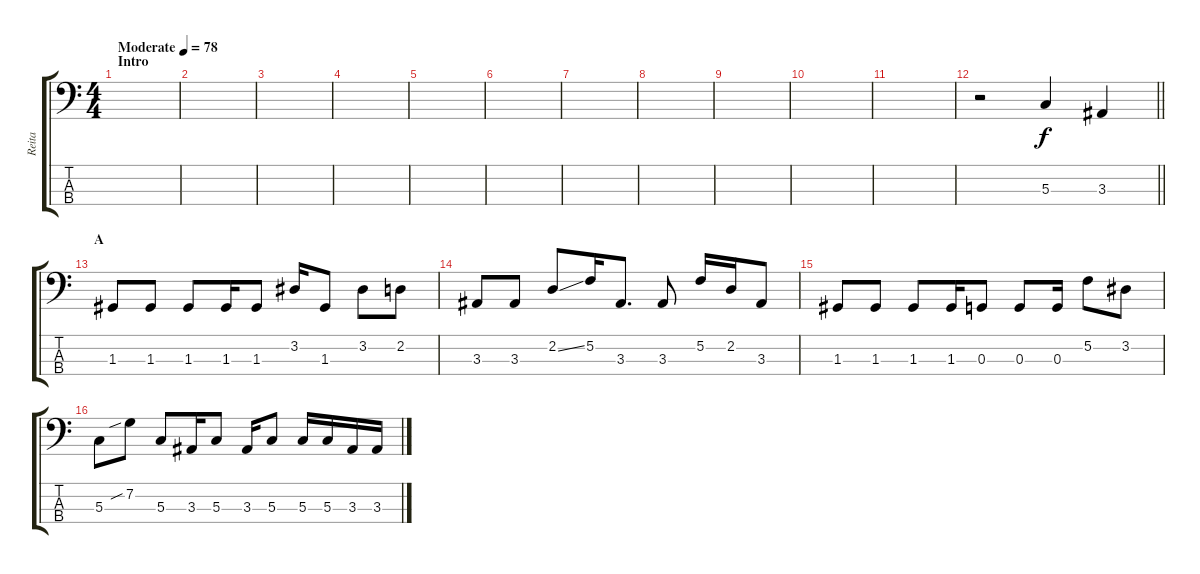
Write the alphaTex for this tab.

\track ("Reita" "Reita") {instrument electricbasspick}
\staff {score tabs}
\tuning (F2 C2 G1 D1) {hide}
\ts (4 4)
\section ("" "Intro")
\tempo (78 "Moderate")
\clef f4
\ks c
|
|
|
|
|
|
|
|
|
|
|
\barLineRight lightlight
r.2 5.3.4 3.3.4 |
\section ("" "A")
1.3.8 1.3.8 1.3.8 1.3.16 1.3.8 3.2.16 1.3.8 3.2.8 2.2.8 |
3.3.8 3.3.8 2.2{ss}.8 5.2.16 3.3.8{d} 3.3.8 5.2.16 2.2.16 3.3.8 |
1.3.8 1.3.8 1.3.8 1.3.16 0.3.8 0.3.8 0.3.16 5.2.8 3.2.8 |
5.3.8 7.2{sib}.8 5.3.8 3.3.16 5.3.8 3.3.16 5.3.8 5.3.16 5.3.16 3.3.16 3.3.16
